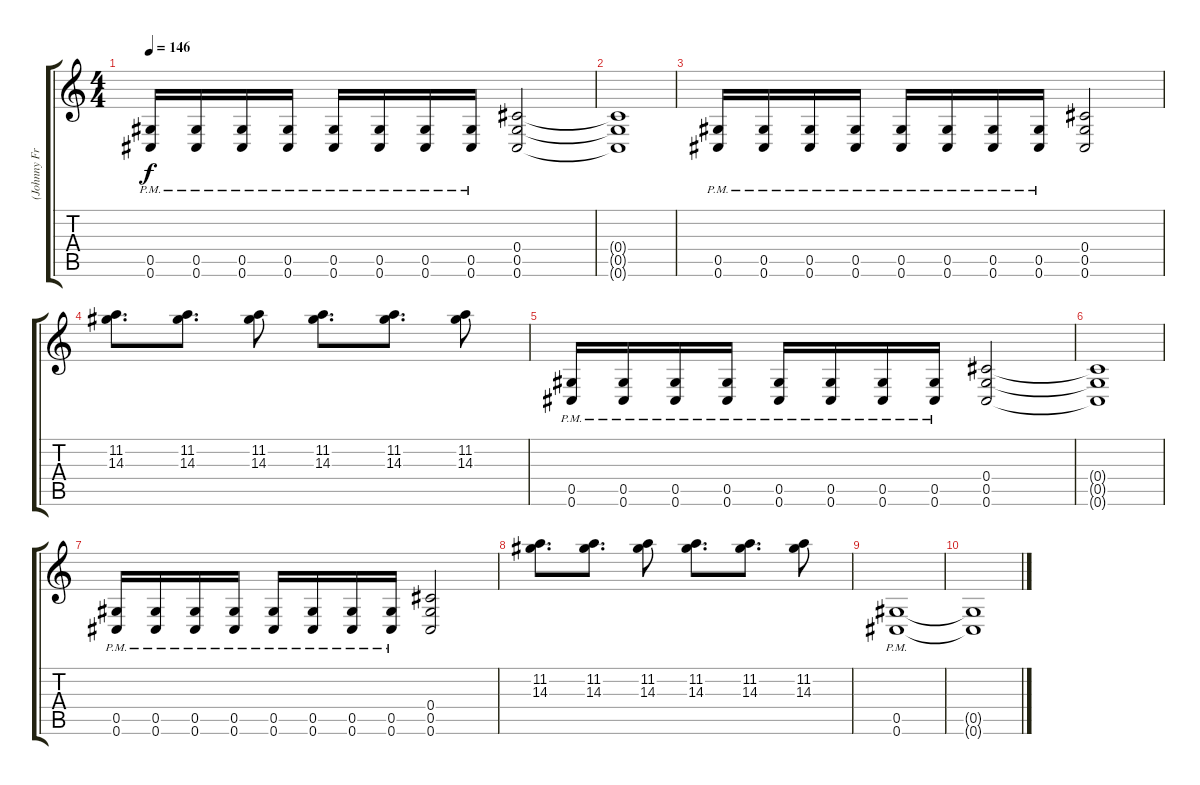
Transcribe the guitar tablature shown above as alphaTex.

\track ("(Johnny Franck) Rythm Guitar" "(Johnny Fr") {instrument distortionguitar}
\staff {score tabs}
\tuning (Eb4 Bb3 Gb3 Db3 Ab2 Db2) {hide}
\ts (4 4)
\tempo 146
\clef g2
\ks c
(0.5{pm} 0.6{pm}).16{dy f} (0.5{pm} 0.6{pm}).16 (0.5{pm} 0.6{pm}).16 (0.5{pm} 0.6{pm}).16 (0.5{pm} 0.6{pm}).16 (0.5{pm} 0.6{pm}).16 (0.5{pm} 0.6{pm}).16 (0.5{pm} 0.6{pm}).16 (0.4 0.5 0.6).2 |
(0.4{t} 0.5{t} 0.6{t}).1 |
(0.5{pm} 0.6{pm}).16 (0.5{pm} 0.6{pm}).16 (0.5{pm} 0.6{pm}).16 (0.5{pm} 0.6{pm}).16 (0.5{pm} 0.6{pm}).16 (0.5{pm} 0.6{pm}).16 (0.5{pm} 0.6{pm}).16 (0.5{pm} 0.6{pm}).16 (0.4 0.5 0.6).2 |
(11.2 14.3).8{d} (11.2 14.3).8{d} (11.2 14.3).8 (11.2 14.3).8{d} (11.2 14.3).8{d} (11.2 14.3).8 |
(0.5{pm} 0.6{pm}).16 (0.5{pm} 0.6{pm}).16 (0.5{pm} 0.6{pm}).16 (0.5{pm} 0.6{pm}).16 (0.5{pm} 0.6{pm}).16 (0.5{pm} 0.6{pm}).16 (0.5{pm} 0.6{pm}).16 (0.5{pm} 0.6{pm}).16 (0.4 0.5 0.6).2 |
(0.4{t} 0.5{t} 0.6{t}).1 |
(0.5{pm} 0.6{pm}).16 (0.5{pm} 0.6{pm}).16 (0.5{pm} 0.6{pm}).16 (0.5{pm} 0.6{pm}).16 (0.5{pm} 0.6{pm}).16 (0.5{pm} 0.6{pm}).16 (0.5{pm} 0.6{pm}).16 (0.5{pm} 0.6{pm}).16 (0.4 0.5 0.6).2 |
(11.2 14.3).8{d} (11.2 14.3).8{d} (11.2 14.3).8 (11.2 14.3).8{d} (11.2 14.3).8{d} (11.2 14.3).8 |
(0.5{pm} 0.6{pm}).1 |
(0.5{t} 0.6{t}).1{volume 0}
